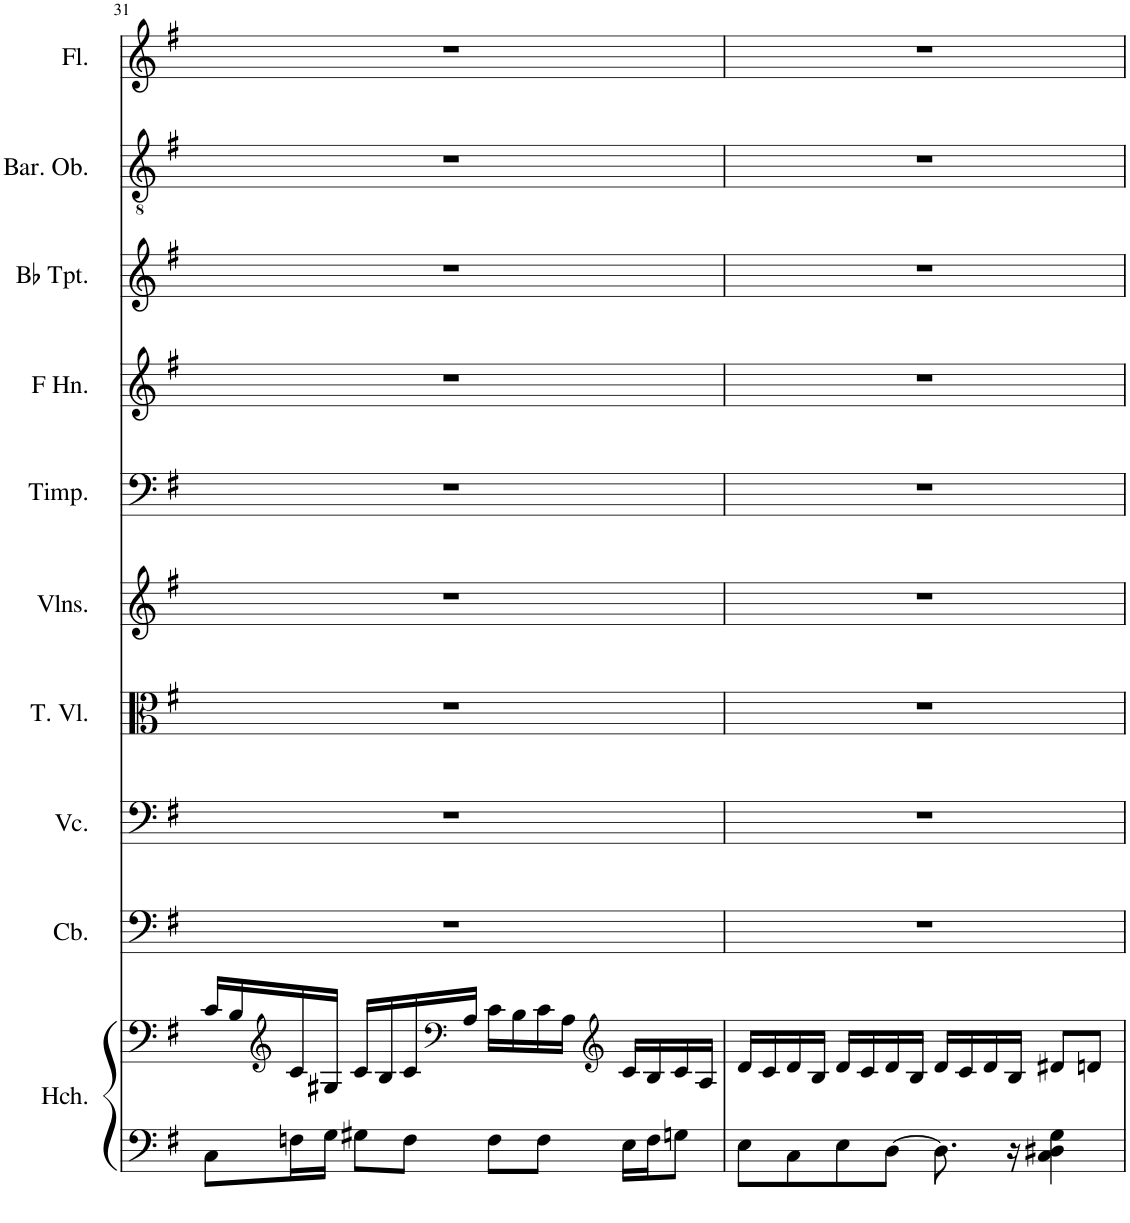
**kern	**kern	**kern	**kern	**kern	**kern	**kern	**kern	**kern	**kern	**kern
*part10	*part10	*part9	*part8	*part7	*part6	*part5	*part4	*part3	*part2	*part1
*staff11	*staff10	*staff9	*staff8	*staff7	*staff6	*staff5	*staff4	*staff3	*staff2	*staff1
*I"Harpsichord	*	*I"Contrabass, Cb.	*I"Violoncello, Vcl.	*I"Tenor Viol, Vla.	*I"Violins, Vl.I	*I"Timpani, Tp.	*I"Horn in F, Hn.	*I"Bb Trumpet, Tr.	*I"Baritone Oboe, Ob.	*I"Flute, Fl.
*I'Hch.	*	*I'Cb.	*I'Vc.	*I'T. Vl.	*I'Vlns.	*I'Timp.	*I'F Hn.	*I'Bb Tpt.	*I'Bar. Ob.	*I'Fl.
!!LO:PB:g=z
*clefF4	*clefF4	*clefF4	*clefF4	*clefC3	*clefG2	*clefF4	*clefG2	*clefG2	*clefGv2	*clefG2
*	*	*Trd7c12	*	*	*	*	*Trd4c7	*Trd1c2	*	*
*k[f#]	*k[f#]	*k[f#]	*k[f#]	*k[f#]	*k[f#]	*k[f#]	*k[f#]	*k[f#]	*k[f#]	*k[f#]
*M4/4	*M4/4	*M4/4	*M4/4	*M4/4	*M4/4	*M4/4	*M4/4	*M4/4	*M4/4	*M4/4
=31	=31	=31	=31	=31	=31	=31	=31	=31	=31	=31
8C\L	16c/LL	1r	1r	1r	1r	1r	1r	1r	1r	1r
.	16B/	.	.	.	.	.	.	.	.	.
*	*clefG2	*	*	*	*	*	*	*	*	*
16Fn\L	16c/	.	.	.	.	.	.	.	.	.
16G\JJ	16G#X/JJ	.	.	.	.	.	.	.	.	.
8G#X\L	16c/LL	.	.	.	.	.	.	.	.	.
.	16B/	.	.	.	.	.	.	.	.	.
8F\J	16c/	.	.	.	.	.	.	.	.	.
*	*clefF4	*	*	*	*	*	*	*	*	*
.	16A/JJ	.	.	.	.	.	.	.	.	.
8F\L	16c\LL	.	.	.	.	.	.	.	.	.
.	16B\	.	.	.	.	.	.	.	.	.
8F\J	16c\	.	.	.	.	.	.	.	.	.
.	16A\JJ	.	.	.	.	.	.	.	.	.
*	*clefG2	*	*	*	*	*	*	*	*	*
16E\LL	16c/LL	.	.	.	.	.	.	.	.	.
16F\J	16B/	.	.	.	.	.	.	.	.	.
8Gn\J	16c/	.	.	.	.	.	.	.	.	.
.	16A/JJ	.	.	.	.	.	.	.	.	.
=32	=32	=32	=32	=32	=32	=32	=32	=32	=32	=32
8E\L	16d/LL	1r	1r	1r	1r	1r	1r	1r	1r	1r
.	16c/	.	.	.	.	.	.	.	.	.
8C\	16d/	.	.	.	.	.	.	.	.	.
.	16B/JJ	.	.	.	.	.	.	.	.	.
8E\	16d/LL	.	.	.	.	.	.	.	.	.
.	16c/	.	.	.	.	.	.	.	.	.
[8D\J	16d/	.	.	.	.	.	.	.	.	.
.	16B/JJ	.	.	.	.	.	.	.	.	.
8.D\]	16d/LL	.	.	.	.	.	.	.	.	.
.	16c/	.	.	.	.	.	.	.	.	.
.	16d/	.	.	.	.	.	.	.	.	.
16r	16B/JJ	.	.	.	.	.	.	.	.	.
4C\ 4D#X\ 4G\	8d#X/L	.	.	.	.	.	.	.	.	.
.	8dn/J	.	.	.	.	.	.	.	.	.
=	=	=	=	=	=	=	=	=	=	=
*-	*-	*-	*-	*-	*-	*-	*-	*-	*-	*-
